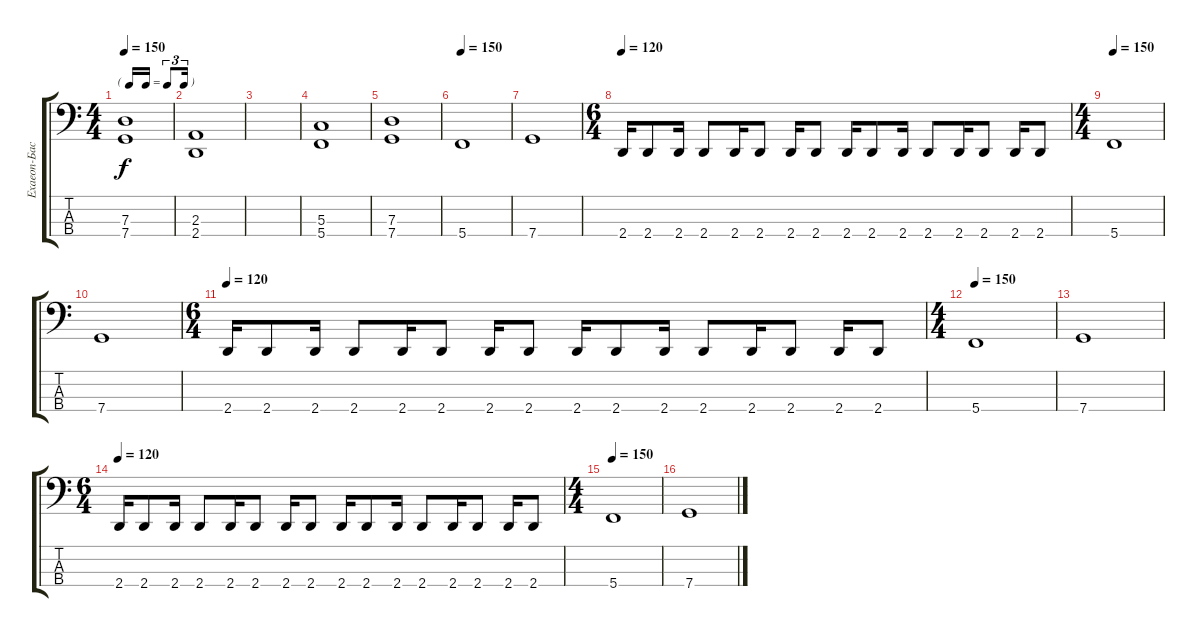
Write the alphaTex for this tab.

\track ("Exaeon-Бас" "Exaeon-Бас") {instrument electricbassfinger}
\staff {score tabs}
\tuning (F2 C2 G1 C1) {hide}
\ts (4 4)
\tf triplet16th
\tempo 150
\clef f4
\ks c
(7.3 7.4).1{dy f} |
(2.3 2.4).1 |
|
(5.3 5.4).1 |
(7.3 7.4).1 |
\tempo 150
5.4.1 |
7.4.1 |
\ts (6 4)
\tempo 120
2.4.16 2.4.8 2.4.16 2.4.8 2.4.16 2.4.8 2.4.16 2.4.8 2.4.16 2.4.8 2.4.16 2.4.8 2.4.16 2.4.8 2.4.16 2.4.8 |
\ts (4 4)
\tempo 150
5.4.1 |
7.4.1 |
\ts (6 4)
\tempo 120
2.4.16 2.4.8 2.4.16 2.4.8 2.4.16 2.4.8 2.4.16 2.4.8 2.4.16 2.4.8 2.4.16 2.4.8 2.4.16 2.4.8 2.4.16 2.4.8 |
\ts (4 4)
\tempo 150
5.4.1 |
7.4.1 |
\ts (6 4)
\tempo 120
2.4.16 2.4.8 2.4.16 2.4.8 2.4.16 2.4.8 2.4.16 2.4.8 2.4.16 2.4.8 2.4.16 2.4.8 2.4.16 2.4.8 2.4.16 2.4.8 |
\ts (4 4)
\tempo 150
5.4.1 |
7.4.1
